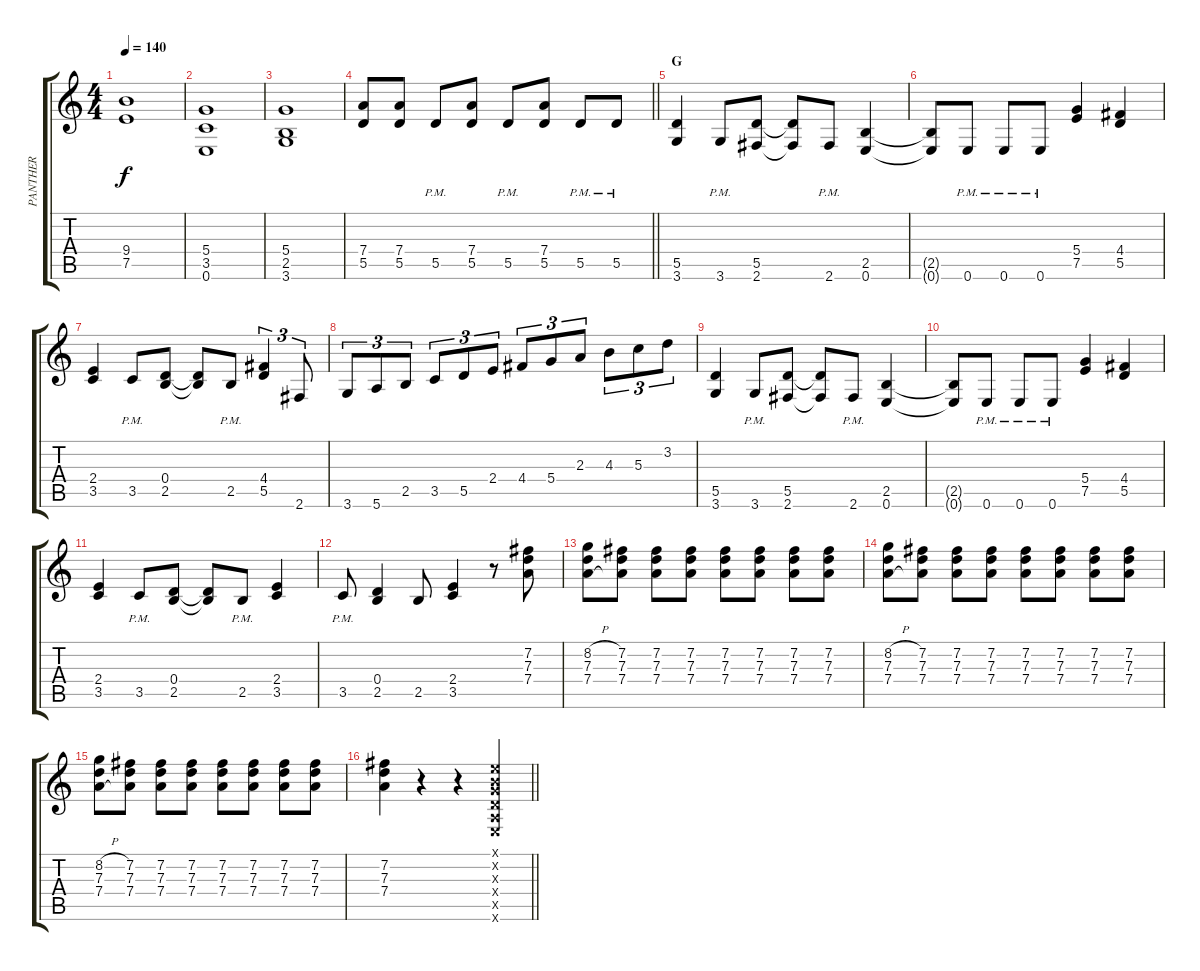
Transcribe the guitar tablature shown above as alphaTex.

\track ("PANTHER" "PANTHER") {instrument distortionguitar}
\staff {score tabs}
\tuning (E4 B3 G3 D3 A2 E2) {hide}
\ts (4 4)
\tempo 140
\clef g2
\ks c
(9.4 7.5).1{dy f} |
(5.4 3.5 0.6).1 |
(5.4 2.5 3.6).1 |
\barLineRight lightlight
(7.4 5.5).8 (7.4 5.5).8 5.5{pm}.8 (7.4 5.5).8 5.5{pm}.8 (7.4 5.5).8 5.5{pm}.8 5.5{pm}.8 |
\section ("" "G")
(5.5 3.6).4 3.6{pm}.8 (5.5 2.6).8 (5.5{t} 2.6{t}).8 2.6{pm}.8 (2.5 0.6).4 |
(2.5{t} 0.6{t}).8 0.6{pm}.8 0.6{pm}.8 0.6{pm}.8 (5.4 7.5).4 (4.4 5.5).4 |
(2.4 3.5).4 3.5{pm}.8 (0.4 2.5).8 (0.4{t} 2.5{t}).8 2.5{pm}.8 (4.4 5.5).4{tu (3 2)} 2.6.8{tu (3 2)} |
3.6.8{tu (3 2)} 5.6.8{tu (3 2)} 2.5.8{tu (3 2)} 3.5.8{tu (3 2)} 5.5.8{tu (3 2)} 2.4.8{tu (3 2)} 4.4.8{tu (3 2)} 5.4.8{tu (3 2)} 2.3.8{tu (3 2)} 4.3.8{tu (3 2)} 5.3.8{tu (3 2)} 3.2.8{tu (3 2)} |
(5.5 3.6).4 3.6{pm}.8 (5.5 2.6).8 (5.5{t} 2.6{t}).8 2.6{pm}.8 (2.5 0.6).4 |
(2.5{t} 0.6{t}).8 0.6{pm}.8 0.6{pm}.8 0.6{pm}.8 (5.4 7.5).4 (4.4 5.5).4 |
(2.4 3.5).4 3.5{pm}.8 (0.4 2.5).8 (0.4{t} 2.5{t}).8 2.5{pm}.8 (2.4 3.5).4 |
3.5{pm}.8 (0.4 2.5).4 2.5.8 (2.4 3.5).4 r.8 (7.2 7.3 7.4).8 |
(8.2{h} 7.3{h} 7.4{h}).8 (7.2 7.3 7.4).8 (7.2 7.3 7.4).8 (7.2 7.3 7.4).8 (7.2 7.3 7.4).8 (7.2 7.3 7.4).8 (7.2 7.3 7.4).8 (7.2 7.3 7.4).8 |
(8.2{h} 7.3{h} 7.4{h}).8 (7.2 7.3 7.4).8 (7.2 7.3 7.4).8 (7.2 7.3 7.4).8 (7.2 7.3 7.4).8 (7.2 7.3 7.4).8 (7.2 7.3 7.4).8 (7.2 7.3 7.4).8 |
(8.2{h} 7.3{h} 7.4{h}).8 (7.2 7.3 7.4).8 (7.2 7.3 7.4).8 (7.2 7.3 7.4).8 (7.2 7.3 7.4).8 (7.2 7.3 7.4).8 (7.2 7.3 7.4).8 (7.2 7.3 7.4).8 |
\barLineRight lightlight
(7.2 7.3 7.4).4 r.4 r.4 (0.1{x} 0.2{x} 0.3{x} 0.4{x} 0.5{x} 0.6{x}).4
